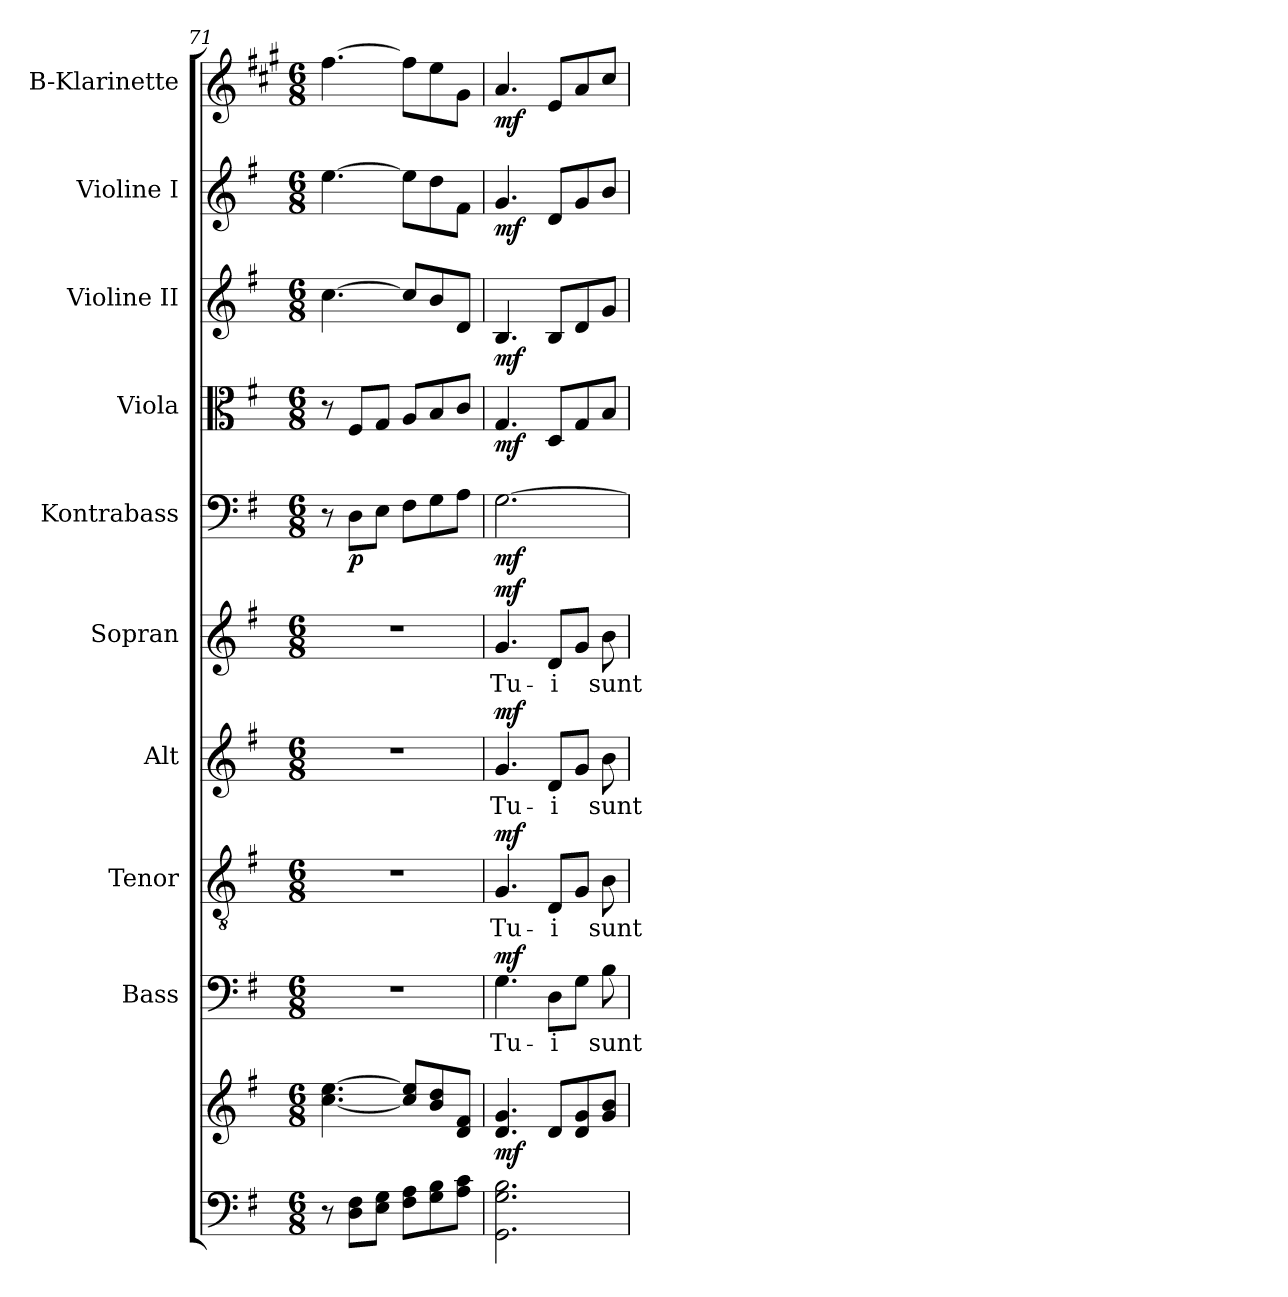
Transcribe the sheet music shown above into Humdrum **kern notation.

**kern	**kern	**dynam	**kern	**text	**dynam	**kern	**text	**dynam	**kern	**text	**dynam	**kern	**text	**dynam	**kern	**dynam	**kern	**dynam	**kern	**dynam	**kern	**dynam	**kern	**dynam
*part10	*part10	*part10	*part9	*part9	*part9	*part8	*part8	*part8	*part7	*part7	*part7	*part6	*part6	*part6	*part5	*part5	*part4	*part4	*part3	*part3	*part2	*part2	*part1	*part1
*staff11	*staff10	*staff10/11	*staff9	*staff9	*staff9	*staff8	*staff8	*staff8	*staff7	*staff7	*staff7	*staff6	*staff6	*staff6	*staff5	*staff5	*staff4	*staff4	*staff3	*staff3	*staff2	*staff2	*staff1	*staff1
*	*	*	*I"Bass	*	*	*I"Tenor	*	*	*I"Alt	*	*	*I"Sopran	*	*	*I"Kontrabass	*	*I"Viola	*	*I"Violine II	*	*I"Violine I	*	*I"B-Klarinette	*
*	*	*	*I'B.	*	*	*I'T.	*	*	*I'A.	*	*	*I'S.	*	*	*I'Kb.	*	*I'Vla.	*	*I'Vl. II	*	*I'Vl. I	*	*I'B Kl.	*
!!LO:PB:g=z
*clefF4	*clefG2	*	*clefF4	*	*	*clefGv2	*	*	*clefG2	*	*	*clefG2	*	*	*clefF4	*	*clefC3	*	*clefG2	*	*clefG2	*	*clefG2	*
*	*	*	*	*	*	*	*	*	*	*	*	*	*	*	*ITrd7c12	*	*	*	*	*	*	*	*ITrd1c2	*
*k[f#]	*k[f#]	*	*k[f#]	*	*	*k[f#]	*	*	*k[f#]	*	*	*k[f#]	*	*	*k[f#]	*	*k[f#]	*	*k[f#]	*	*k[f#]	*	*k[f#]	*
*G:	*G:	*	*G:	*	*	*G:	*	*	*G:	*	*	*G:	*	*	*G:	*	*G:	*	*G:	*	*G:	*	*G:	*
*M6/8	*M6/8	*	*M6/8	*	*	*M6/8	*	*	*M6/8	*	*	*M6/8	*	*	*M6/8	*	*M6/8	*	*M6/8	*	*M6/8	*	*M6/8	*
=71	=71	=71	=71	=71	=71	=71	=71	=71	=71	=71	=71	=71	=71	=71	=71	=71	=71	=71	=71	=71	=71	=71	=71	=71
8r	[4.cc\ [4.ee\	.	2.r	.	.	2.r	.	.	2.r	.	.	2.r	.	.	8r	.	8r	.	[4.cc\	.	[4.ee\	.	[4.ee\	.
!	!	!	!	!	!	!	!	!	!	!	!	!	!	!	!	!LO:DY:b	!	!	!	!	!	!	!	!
8D\ 8F#\L	.	.	.	.	.	.	.	.	.	.	.	.	.	.	8DD\L	p	8F#/L	.	.	.	.	.	.	.
8E\ 8G\J	.	.	.	.	.	.	.	.	.	.	.	.	.	.	8EE\J	.	8G/J	.	.	.	.	.	.	.
8F#\ 8A\L	8cc/] 8ee/]L	.	.	.	.	.	.	.	.	.	.	.	.	.	8FF#\L	.	8A/L	.	8cc/L]	.	8ee\L]	.	8ee\L]	.
8G\ 8B\	8b/ 8dd/	.	.	.	.	.	.	.	.	.	.	.	.	.	8GG\	.	8B/	.	8b/	.	8dd\	.	8dd\	.
8A\ 8c\J	8d/ 8f#/J	.	.	.	.	.	.	.	.	.	.	.	.	.	8AA\J	.	8c/J	.	8d/J	.	8f#\J	.	8f#\J	.
=72	=72	=72	=72	=72	=72	=72	=72	=72	=72	=72	=72	=72	=72	=72	=72	=72	=72	=72	=72	=72	=72	=72	=72	=72
!	!	!LO:DY:b	!	!LO:LY:b	!LO:DY:a	!	!LO:LY:b	!LO:DY:a	!	!LO:LY:b	!LO:DY:a	!	!LO:LY:b	!LO:DY:a	!	!LO:DY:b	!	!LO:DY:b	!	!LO:DY:b	!	!LO:DY:b	!	!LO:DY:b
2.GG\ 2.G\ 2.B\	4.d/ 4.g/	mf	4.G\	Tu-	mf	4.G/	Tu-	mf	4.g/	Tu-	mf	4.g/	Tu-	mf	[2.GG\	mf	4.G/	mf	4.B/	mf	4.g/	mf	4.g/	mf
!	!	!	!	!LO:LY:b	!	!	!LO:LY:b	!	!	!LO:LY:b	!	!	!LO:LY:b	!	!	!	!	!	!	!	!	!	!	!
.	8d/L	.	8D\L	-i	.	8D/L	-i	.	8d/L	-i	.	8d/L	-i	.	.	.	8D/L	.	8B/L	.	8d/L	.	8d/L	.
.	8d/ 8g/	.	8G\J	.	.	8G/J	.	.	8g/J	.	.	8g/J	.	.	.	.	8G/	.	8d/	.	8g/	.	8g/	.
!	!	!	!	!LO:LY:b	!	!	!LO:LY:b	!	!	!LO:LY:b	!	!	!LO:LY:b	!	!	!	!	!	!	!	!	!	!	!
.	8g/ 8b/J	.	8B\	sunt	.	8B\	sunt	.	8b\	sunt	.	8b\	sunt	.	.	.	8B/J	.	8g/J	.	8b/J	.	8b/J	.
=	=	=	=	=	=	=	=	=	=	=	=	=	=	=	=	=	=	=	=	=	=	=	=	=
*-	*-	*-	*-	*-	*-	*-	*-	*-	*-	*-	*-	*-	*-	*-	*-	*-	*-	*-	*-	*-	*-	*-	*-	*-
